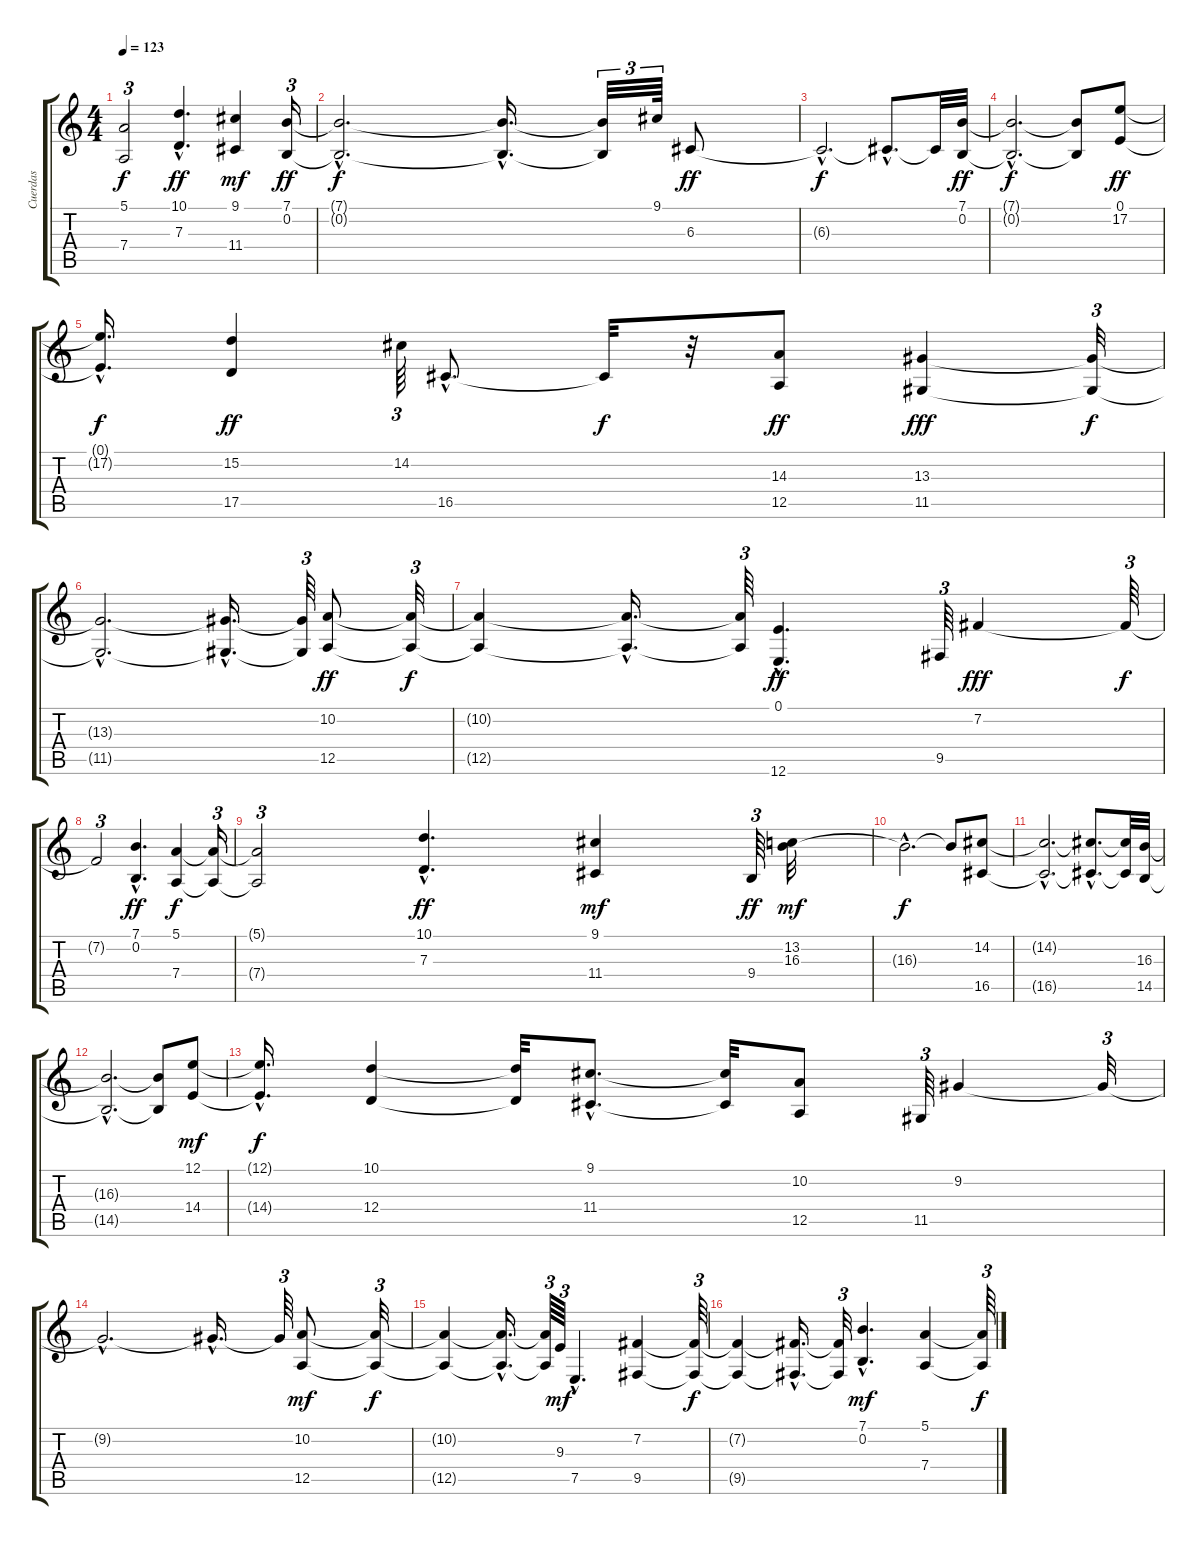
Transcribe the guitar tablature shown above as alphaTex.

\track ("Cuerdas" "Cuerdas") {instrument stringensemble1}
\staff {score tabs}
\tuning (E4 B3 G3 D3 A2 E2) {hide}
\ts (4 4)
\tempo 123
\clef g2
\ks c
(5.1{t} 7.4{t}).2{tu (3 2) dy f} (10.1{hac} 7.3{hac}).4{d dy ff} (9.1 11.4).4{dy mf} (7.1 0.2).16{tu (3 2) dy ff} |
(7.1{hac t} 0.2{hac t}).2{d dy f} (7.1{hac t} 0.2{hac t}).16{d} (7.1{t} 0.2{t}).32{tu (3 2)} 9.1.64{tu (3 2)} 6.3.8{dy ff} |
6.3{hac t}.2{d dy f} 6.3{hac t}.8{d} 6.3{t}.32 (7.1 0.2).32{dy ff} |
(7.1{hac t} 0.2{hac t}).2{d dy f} (7.1{t} 0.2{t}).8 (0.1 17.2).8{dy ff} |
(0.1{hac t} 17.2{hac t}).16{d dy f} (15.2 17.5).4{dy ff} 14.2.64{tu (3 2)} 16.5{hac}.8{d} 16.5{t}.32{dy f} r.32 (14.3 12.5).8{dy ff} (13.3 11.5).4{dy fff} (13.3{t} 11.5{t}).32{tu (3 2) dy f} |
(13.3{hac t} 11.5{hac t}).2{d} (13.3{hac t} 11.5{hac t}).16{d} (13.3{t} 11.5{t}).64{tu (3 2)} (10.2 12.5).8{dy ff} (10.2{t} 12.5{t}).32{tu (3 2) dy f} |
(10.2{t} 12.5{t}).4 (10.2{hac t} 12.5{hac t}).16{d} (10.2{t} 12.5{t}).64{tu (3 2)} (0.1{hac} 12.6{hac}).4{d dy ff} 9.5.64{tu (3 2)} 7.2.4{dy fff} 7.2{t}.64{tu (3 2) dy f} |
7.2{t}.2{tu (3 2)} (7.1{hac} 0.2{hac}).4{d dy ff} (5.1 7.4).4{dy f} (5.1{t} 7.4{t}).16{tu (3 2)} |
(5.1{t} 7.4{t}).2{tu (3 2)} (10.1{hac} 7.3{hac}).4{d dy ff} (9.1 11.4).4{dy mf} 9.4.64{tu (3 2) dy ff} (13.2 16.3).32{dy mf} |
16.3{hac t}.2{d dy f} 16.3{t}.8 (14.2 16.5).8 |
(14.2{hac t} 16.5{hac t}).2{d} (14.2{hac t} 16.5{hac t}).8{d} (14.2{t} 16.5{t}).32 (16.3 14.5).32 |
(16.3{hac t} 14.5{hac t}).2{d} (16.3{t} 14.5{t}).8 (12.1 14.4).8{dy mf} |
(12.1{hac t} 14.4{hac t}).16{d dy f} (10.1 12.4).4 (10.1{t} 12.4{t}).32 (9.1{hac} 11.4{hac}).8{d} (9.1{t} 11.4{t}).32 (10.2 12.5).8 11.5.64{tu (3 2)} 9.2.4 9.2{t}.32{tu (3 2)} |
9.2{hac t}.2{d} 9.2{hac t}.16{d} 9.2{t}.64{tu (3 2)} (10.2 12.5).8{dy mf} (10.2{t} 12.5{t}).32{tu (3 2) dy f} |
(10.2{t} 12.5{t}).4 (10.2{hac t} 12.5{hac t}).16{d} (10.2{t} 12.5{t}).64{tu (3 2)} 9.3.64{tu (3 2) dy mf} 7.5{hac}.4{d} (7.2 9.5).4 (7.2{t} 9.5{t}).64{tu (3 2) dy f} |
(7.2{t} 9.5{t}).4 (7.2{hac t} 9.5{hac t}).16{d} (7.2{t} 9.5{t}).32{tu (3 2)} (7.1{hac} 0.2{hac}).4{d dy mf} (5.1 7.4).4 (5.1{t} 7.4{t}).64{tu (3 2) dy f}
